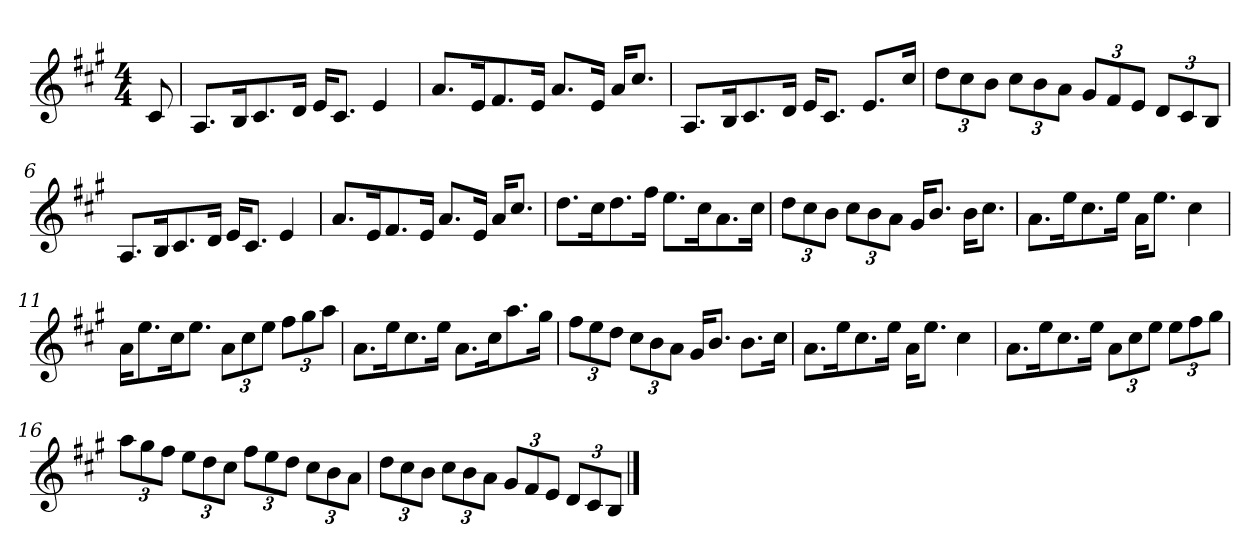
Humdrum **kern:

**kern
*part1
*staff1
*clefG2
*k[f#c#g#]
*A:
*M4/4
=1
8c#/
=2
8.A/L
16B/K
8.c#/
16d/Jk
16e/KL
8.c#/J
4e/
=3
8.a/L
16e/K
8.f#/
16e/Jk
8.a/L
16e/Jk
16a/KL
8.cc#/J
=4
8.A/L
16B/K
8.c#/
16d/Jk
16e/KL
8.c#/J
8.e/L
16cc#/Jk
=5
*Xbrackettup
12dd\L
12cc#\
12b\J
12cc#\L
12b\
12a\J
12g#/L
12f#/
12e/J
12d/L
12c#/
12B/J
!!LO:LB:g=z
=6
8.A/L
16B/K
8.c#/
16d/Jk
16e/KL
8.c#/J
4e/
=7
8.a/L
16e/K
8.f#/
16e/Jk
8.a/L
16e/Jk
16a/KL
8.cc#/J
=8
8.dd\L
16cc#\K
8.dd\
16ff#\Jk
8.ee\L
16cc#\K
8.a\
16cc#\Jk
=9
12dd\L
12cc#\
12b\J
12cc#\L
12b\
12a\J
16g#/KL
8.b/J
16b\KL
8.cc#\J
!!LO:LB:g=z
=10
8.a\L
16ee\K
8.cc#\
16ee\Jk
16a\KL
8.ee\J
4cc#\
=11
16a\KL
8.ee\
16cc#\K
8.ee\J
12a\L
12cc#\
12ee\J
12ff#\L
12gg#\
12aa\J
=12
8.a\L
16ee\K
8.cc#\
16ee\Jk
8.a\L
16cc#\K
8.aa\
16gg#\Jk
=13
12ff#\L
12ee\
12dd\J
12cc#\L
12b\
12a\J
16g#/KL
8.b/J
8.b\L
16cc#\Jk
!!LO:LB:g=z
=14
8.a\L
16ee\K
8.cc#\
16ee\Jk
16a\KL
8.ee\J
4cc#\
=15
8.a\L
16ee\K
8.cc#\
16ee\Jk
12a\L
12cc#\
12ee\J
12ee\L
12ff#\
12gg#\J
=16
12aa\L
12gg#\
12ff#\J
12ee\L
12dd\
12cc#\J
12ff#\L
12ee\
12dd\J
12cc#\L
12b\
12a\J
=17
12dd\L
12cc#\
12b\J
12cc#\L
12b\
12a\J
12g#/L
12f#/
12e/J
12d/L
12c#/
12B/J
==
*-
